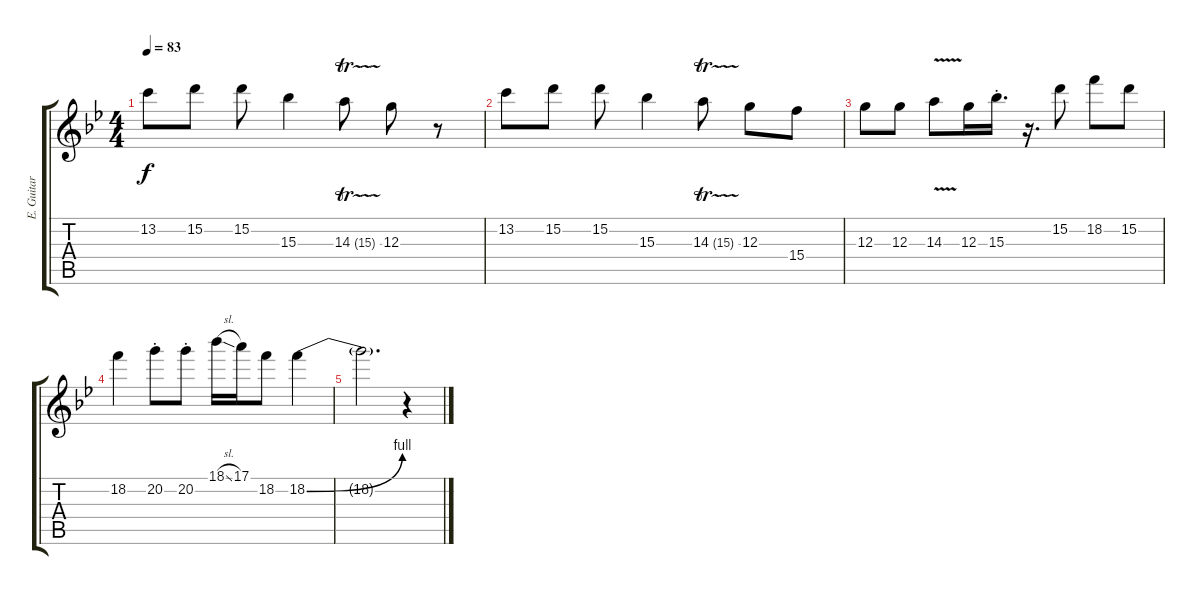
\track ("E. Guitar 1" "E. Guitar ") {instrument electricguitarjazz}
\staff {score tabs}
\tuning (E4 B3 G3 D3 A2 E2) {hide}
\ts (4 4)
\tempo 83
\clef g2
\ks gminor
13.2.8{dy f} 15.2.8 15.2.8 15.3.4 14.3{tr (15 32)}.8 12.3.8 r.8 |
13.2.8 15.2.8 15.2.8 15.3.4 14.3{tr (15 32)}.8 12.3.8 15.4.8 |
12.3.8 12.3.8 14.3{v}.8 12.3.16 15.3{st}.16{d} r.16{d} 15.2.8 18.2.8 15.2.8 |
18.2.4 20.2{st}.8 20.2{st}.8 18.1{sl}.16 17.1.16 18.2.8 18.2{be (bend 0 0 60 4)}.4 |
18.2{t}.2{d volume 3} r.4
